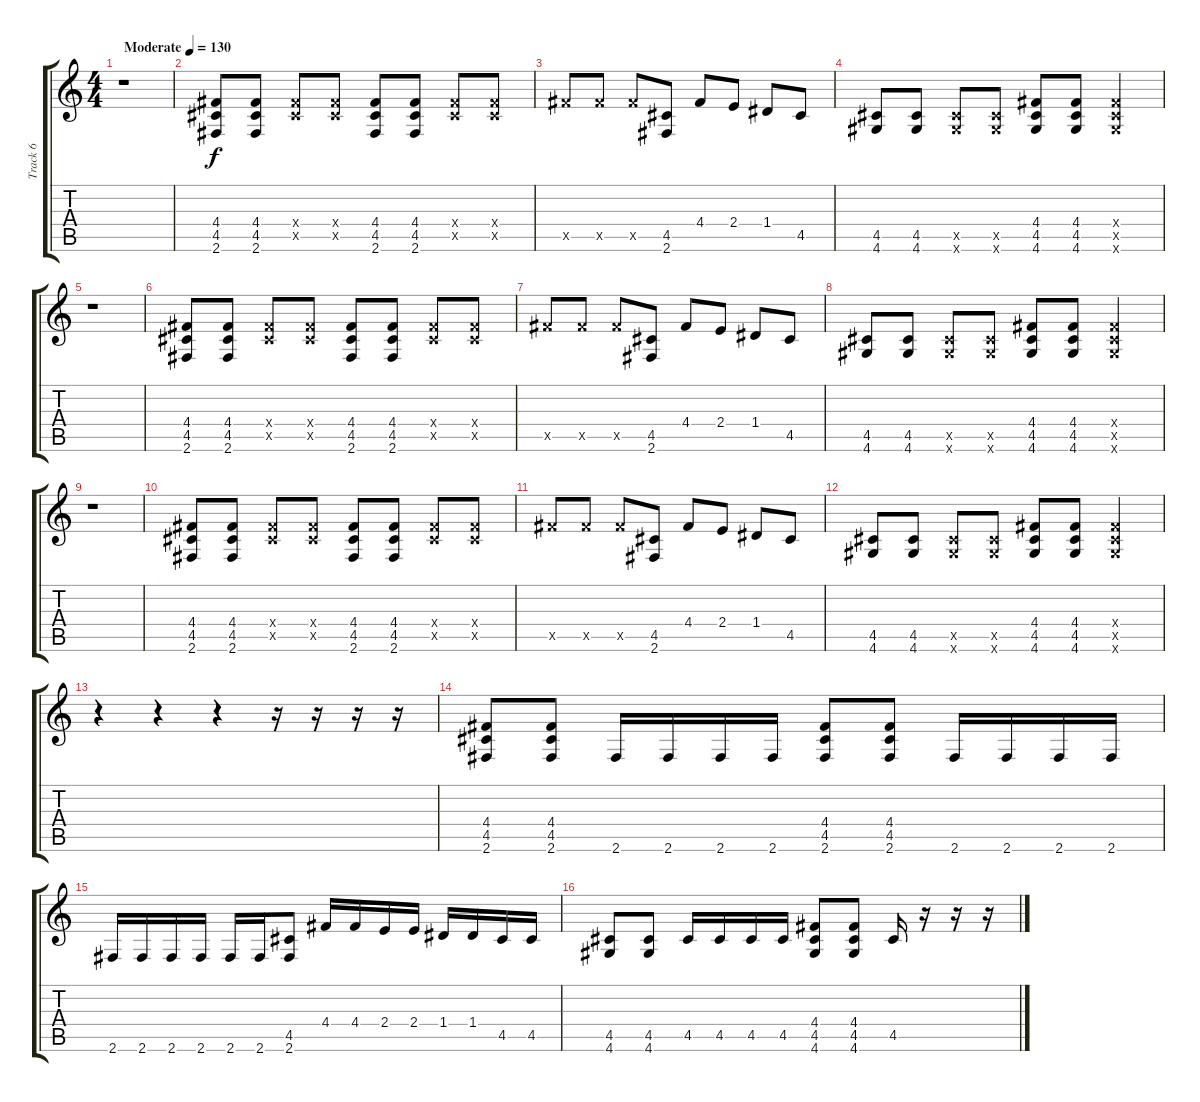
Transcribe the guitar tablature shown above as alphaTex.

\track ("Track 6" "Track 6") {instrument distortionguitar}
\staff {score tabs}
\tuning (E4 B3 G3 D3 A2 E2) {hide}
\ts (4 4)
\tempo (130 "Moderate")
\clef g2
\ks c
r.1{dy f instrument distortionguitar} |
(4.4 4.5 2.6).8 (4.4 4.5 2.6).8 (4.4{x} 4.5{x}).8 (4.4{x} 4.5{x}).8 (4.4 4.5 2.6).8 (4.4 4.5 2.6).8 (4.4{x} 4.5{x}).8 (4.4{x} 4.5{x}).8 |
9.5{x}.8 9.5{x}.8 9.5{x}.8 (4.5 2.6).8 4.4.8 2.4.8 1.4.8 4.5.8 |
(4.5 4.6).8 (4.5 4.6).8 (4.5{x} 4.6{x}).8 (4.5{x} 4.6{x}).8 (4.4 4.5 4.6).8 (4.4 4.5 4.6).8 (4.4{x} 4.5{x} 4.6{x}).4 |
r.1 |
(4.4 4.5 2.6).8 (4.4 4.5 2.6).8 (4.4{x} 4.5{x}).8 (4.4{x} 4.5{x}).8 (4.4 4.5 2.6).8 (4.4 4.5 2.6).8 (4.4{x} 4.5{x}).8 (4.4{x} 4.5{x}).8 |
9.5{x}.8 9.5{x}.8 9.5{x}.8 (4.5 2.6).8 4.4.8 2.4.8 1.4.8 4.5.8 |
(4.5 4.6).8 (4.5 4.6).8 (4.5{x} 4.6{x}).8 (4.5{x} 4.6{x}).8 (4.4 4.5 4.6).8 (4.4 4.5 4.6).8 (4.4{x} 4.5{x} 4.6{x}).4 |
r.1 |
(4.4 4.5 2.6).8 (4.4 4.5 2.6).8 (4.4{x} 4.5{x}).8 (4.4{x} 4.5{x}).8 (4.4 4.5 2.6).8 (4.4 4.5 2.6).8 (4.4{x} 4.5{x}).8 (4.4{x} 4.5{x}).8 |
9.5{x}.8 9.5{x}.8 9.5{x}.8 (4.5 2.6).8 4.4.8 2.4.8 1.4.8 4.5.8 |
(4.5 4.6).8 (4.5 4.6).8 (4.5{x} 4.6{x}).8 (4.5{x} 4.6{x}).8 (4.4 4.5 4.6).8 (4.4 4.5 4.6).8 (4.4{x} 4.5{x} 4.6{x}).4 |
r.4 r.4 r.4 r.16 r.16 r.16 r.16 |
(4.4 4.5 2.6).8 (4.4 4.5 2.6).8 2.6.16 2.6.16 2.6.16 2.6.16 (4.4 4.5 2.6).8 (4.4 4.5 2.6).8 2.6.16 2.6.16 2.6.16 2.6.16 |
2.6.16 2.6.16 2.6.16 2.6.16 2.6.16 2.6.16 (4.5 2.6).8 4.4.16 4.4.16 2.4.16 2.4.16 1.4.16 1.4.16 4.5.16 4.5.16 |
(4.5 4.6).8 (4.5 4.6).8 4.5.16 4.5.16 4.5.16 4.5.16 (4.4 4.5 4.6).8 (4.4 4.5 4.6).8 4.5.16 r.16 r.16 r.16
